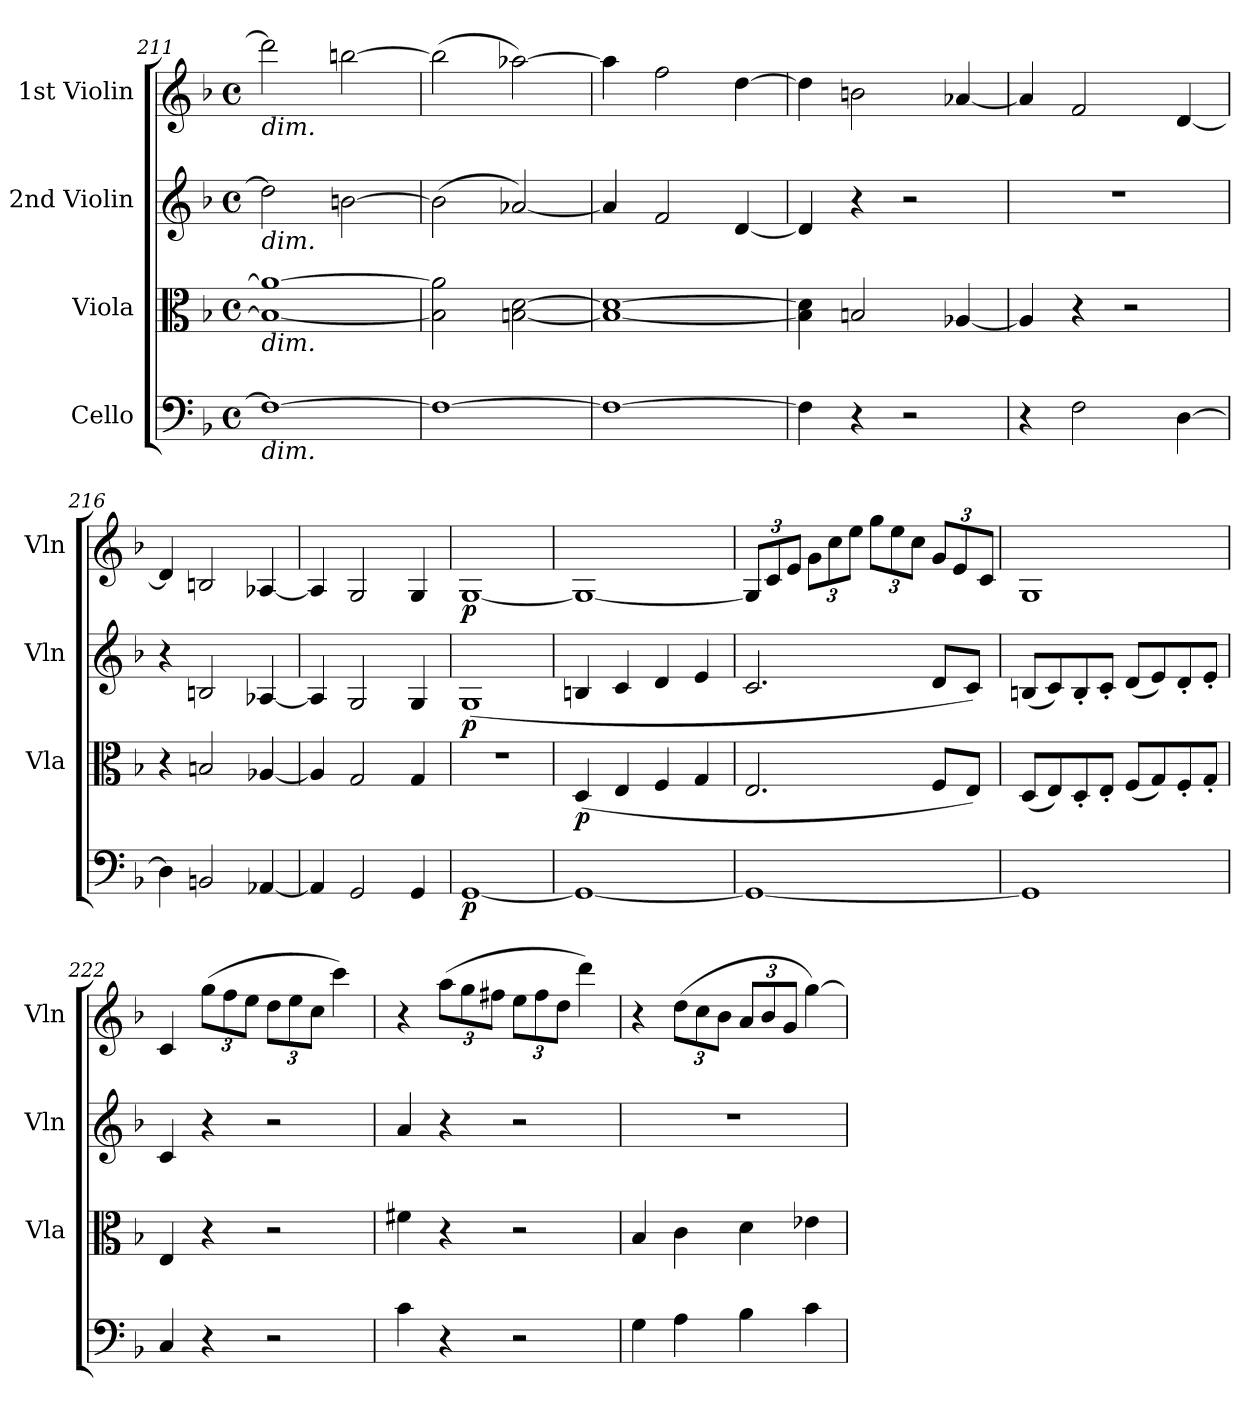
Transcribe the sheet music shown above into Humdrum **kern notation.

**kern	**dynam	**kern	**dynam	**kern	**dynam	**kern	**dynam
*part4	*part4	*part3	*part3	*part2	*part2	*part1	*part1
*staff4	*staff4	*staff3	*staff3	*staff2	*staff2	*staff1	*staff1
*I"Cello	*	*I"Viola	*	*I"2nd Violin	*	*I"1st Violin	*
*	*	*I'Vla	*	*I'Vln	*	*I'Vln	*
*clefF4	*	*clefC3	*	*clefG2	*	*clefG2	*
*k[b-]	*	*k[b-]	*	*k[b-]	*	*k[b-]	*
*M4/4	*	*M4/4	*	*M4/4	*	*M4/4	*
*met(c)	*	*met(c)	*	*met(c)	*	*met(c)	*
=211	=211	=211	=211	=211	=211	=211	=211
!	!	!	!	!	!	!LO:TX:b:i:t=dim.	!
!	!	!	!	!LO:TX:b:i:t=dim.	!	!	!
!	!	!LO:TX:b:i:t=dim.	!	!	!	!	!
!LO:TX:b:i:t=dim.	!	!	!	!	!	!	!
1F_	.	1B_ 1a-_	.	2dd]	.	2ddd]	.
.	.	.	.	[2bn	.	[2bbn	.
=212	=212	=212	=212	=212	=212	=212	=212
1F_	.	2B] 2a-]	.	(2b]	.	(2bb]	.
.	.	[2Bn [2d	.	[2a-X)	.	[2aa-X)	.
=213	=213	=213	=213	=213	=213	=213	=213
1F_	.	1B_ 1d_	.	4a-]	.	4aa-]	.
.	.	.	.	2f	.	2ff	.
.	.	.	.	[4d	.	[4dd	.
=214	=214	=214	=214	=214	=214	=214	=214
4F]	.	4B] 4d]	.	4d]	.	4dd]	.
4r	.	2Bn	.	4r	.	2bn	.
2r	.	.	.	2r	.	.	.
.	.	[4A-X	.	.	.	[4a-X	.
=215	=215	=215	=215	=215	=215	=215	=215
4r	.	4A-]	.	1r	.	4a-]	.
2F	.	4r	.	.	.	2f	.
.	.	2r	.	.	.	.	.
[4D	.	.	.	.	.	[4d	.
=216	=216	=216	=216	=216	=216	=216	=216
4D]	.	4r	.	4r	.	4d]	.
2BBn	.	2Bn	.	2Bn	.	2Bn	.
[4AA-X	.	[4A-X	.	[4A-X	.	[4A-X	.
=217	=217	=217	=217	=217	=217	=217	=217
4AA-]	.	4A-]	.	4A-]	.	4A-]	.
2GG	.	2G	.	2G	.	2G	.
4GG	.	4G	.	4G	.	4G	.
=218	=218	=218	=218	=218	=218	=218	=218
[1GG	p	1r	.	(1G	p	[1G	p
=219	=219	=219	=219	=219	=219	=219	=219
1GG_	.	(4D	p	4Bn	.	1G_	.
.	.	4E	.	4c	.	.	.
.	.	4F	.	4d	.	.	.
.	.	4G	.	4e	.	.	.
=220	=220	=220	=220	=220	=220	=220	=220
1GG_	.	2.E	.	2.c	.	12GL]	.
.	.	.	.	.	.	12c	.
.	.	.	.	.	.	12eJ	.
.	.	.	.	.	.	12gL	.
.	.	.	.	.	.	12cc	.
.	.	.	.	.	.	12eeJ	.
.	.	.	.	.	.	12ggL	.
.	.	.	.	.	.	12ee	.
.	.	.	.	.	.	12ccJ	.
.	.	8FL	.	8dL	.	12gL	.
.	.	.	.	.	.	12e	.
.	.	8EJ)	.	8cJ)	.	.	.
.	.	.	.	.	.	12cJ	.
=221	=221	=221	=221	=221	=221	=221	=221
1GG]	.	(8DL	.	(8BnL	.	1G	.
.	.	8E)	.	8c)	.	.	.
.	.	8D'	.	8B'	.	.	.
.	.	8E'J	.	8c'J	.	.	.
.	.	(8FL	.	(8dL	.	.	.
.	.	8G)	.	8e)	.	.	.
.	.	8F'	.	8d'	.	.	.
.	.	8G'J	.	8e'J	.	.	.
=222	=222	=222	=222	=222	=222	=222	=222
4C	.	4E	.	4c	.	4c	.
4r	.	4r	.	4r	.	(12ggL	.
.	.	.	.	.	.	12ff	.
.	.	.	.	.	.	12eeJ	.
2r	.	2r	.	2r	.	12ddL	.
.	.	.	.	.	.	12ee	.
.	.	.	.	.	.	12ccJ	.
.	.	.	.	.	.	4ccc)	.
=223	=223	=223	=223	=223	=223	=223	=223
4c	.	4f#X	.	4a	.	4r	.
4r	.	4r	.	4r	.	(12aaL	.
.	.	.	.	.	.	12gg	.
.	.	.	.	.	.	12ff#XJ	.
2r	.	2r	.	2r	.	12eeL	.
.	.	.	.	.	.	12ff#	.
.	.	.	.	.	.	12ddJ	.
.	.	.	.	.	.	4ddd)	.
=224	=224	=224	=224	=224	=224	=224	=224
4G	.	4B-	.	1r	.	4r	.
4A	.	4c	.	.	.	(12ddL	.
.	.	.	.	.	.	12cc	.
.	.	.	.	.	.	12b-J	.
4B-	.	4d	.	.	.	12aL	.
.	.	.	.	.	.	12b-	.
.	.	.	.	.	.	12gJ	.
4c	.	4e-X	.	.	.	[4gg)	.
=	=	=	=	=	=	=	=
*-	*-	*-	*-	*-	*-	*-	*-
